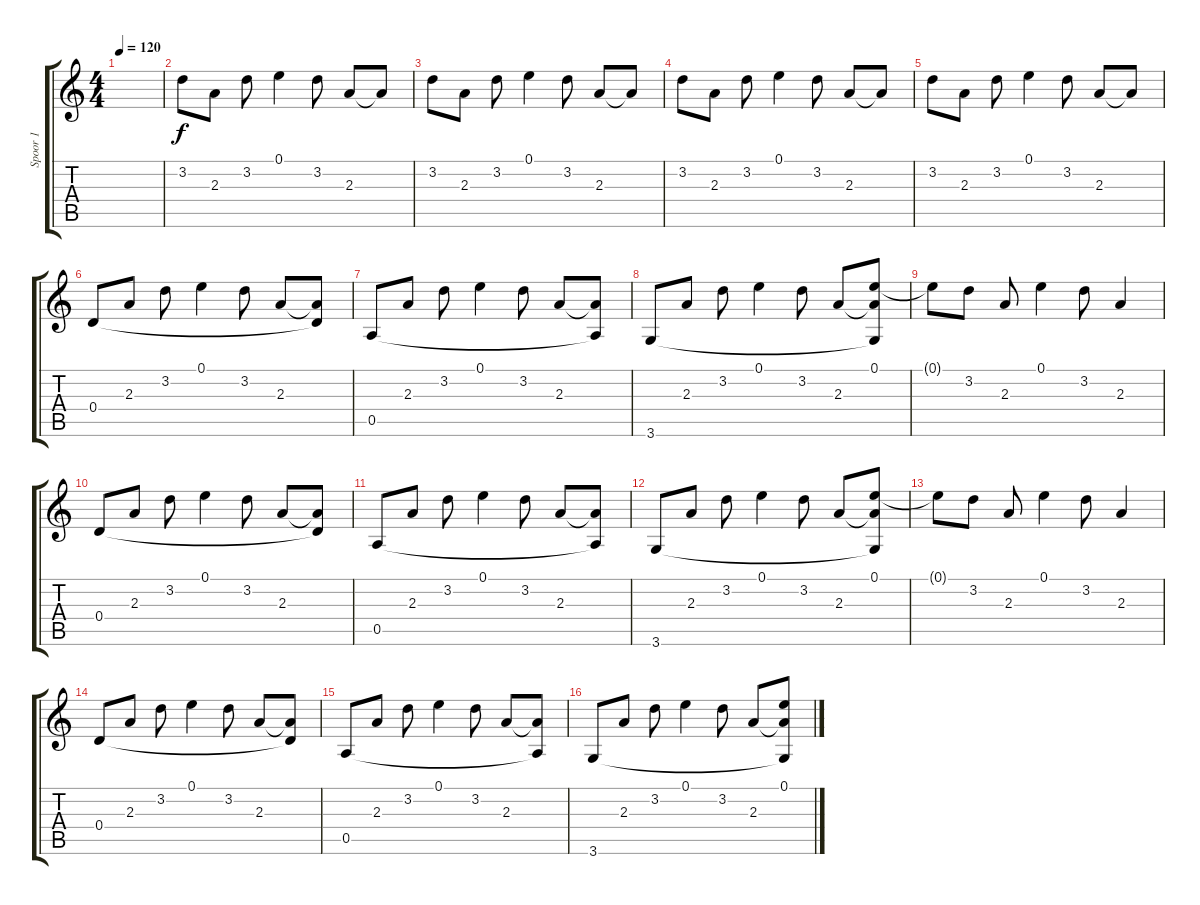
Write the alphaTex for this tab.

\track ("Spoor 1" "Spoor 1") {instrument acousticguitarsteel}
\staff {score tabs}
\tuning (E4 B3 G3 D3 A2 E2) {hide}
\ts (4 4)
\tempo 120
\clef g2
\ks c
|
3.2.8 2.3.8 3.2.8 0.1.4 3.2.8 2.3.8 2.3{t}.8 |
3.2.8 2.3.8 3.2.8 0.1.4 3.2.8 2.3.8 2.3{t}.8 |
3.2.8 2.3.8 3.2.8 0.1.4 3.2.8 2.3.8 2.3{t}.8 |
3.2.8 2.3.8 3.2.8 0.1.4 3.2.8 2.3.8 2.3{t}.8 |
0.4.8 2.3.8 3.2.8 0.1.4 3.2.8 2.3.8 (2.3{t} 0.4{t}).8 |
0.5.8 2.3.8 3.2.8 0.1.4 3.2.8 2.3.8 (2.3{t} 0.5{t}).8 |
3.6.8 2.3.8 3.2.8 0.1.4 3.2.8 2.3.8 (0.1 2.3{t} 3.6{t}).8 |
0.1{t}.8 3.2.8 2.3.8 0.1.4 3.2.8 2.3.4 |
0.4.8 2.3.8 3.2.8 0.1.4 3.2.8 2.3.8 (2.3{t} 0.4{t}).8 |
0.5.8 2.3.8 3.2.8 0.1.4 3.2.8 2.3.8 (2.3{t} 0.5{t}).8 |
3.6.8 2.3.8 3.2.8 0.1.4 3.2.8 2.3.8 (0.1 2.3{t} 3.6{t}).8 |
0.1{t}.8 3.2.8 2.3.8 0.1.4 3.2.8 2.3.4 |
0.4.8 2.3.8 3.2.8 0.1.4 3.2.8 2.3.8 (2.3{t} 0.4{t}).8 |
0.5.8 2.3.8 3.2.8 0.1.4 3.2.8 2.3.8 (2.3{t} 0.5{t}).8 |
3.6.8 2.3.8 3.2.8 0.1.4 3.2.8 2.3.8 (0.1 2.3{t} 3.6{t}).8
